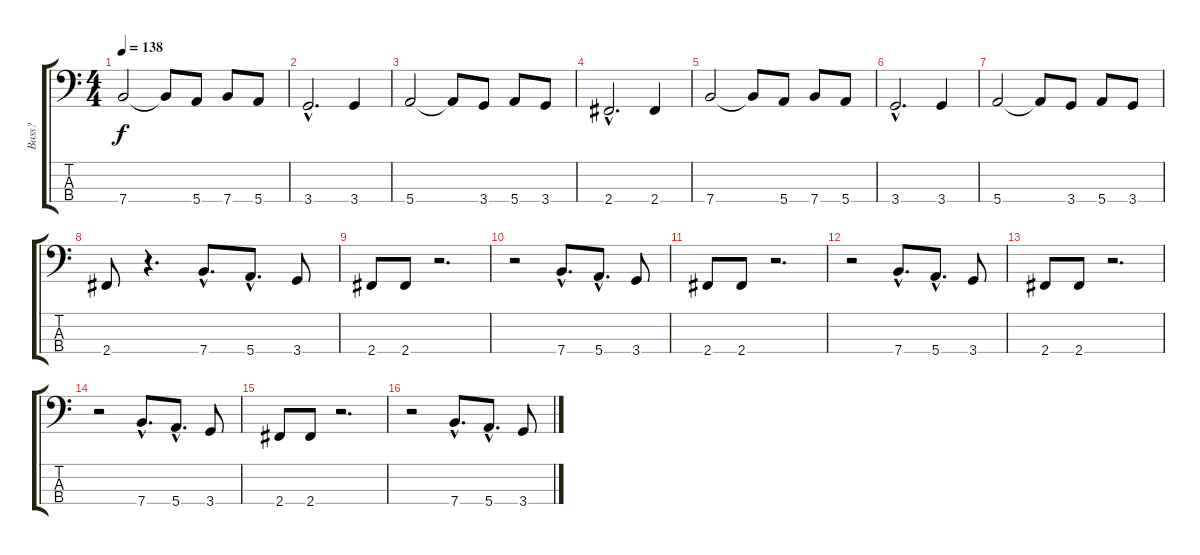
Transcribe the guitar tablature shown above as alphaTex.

\track ("Bass?" "Bass?") {instrument electricbassfinger}
\staff {score tabs}
\tuning (G2 D2 A1 E1) {hide}
\ts (4 4)
\tempo 138
\clef f4
\ks c
7.4.2{dy f} 7.4{t}.8 5.4.8 7.4.8 5.4.8 |
3.4{hac}.2{d} 3.4.4 |
5.4.2 5.4{t}.8 3.4.8 5.4.8 3.4.8 |
2.4{hac}.2{d} 2.4.4 |
7.4.2 7.4{t}.8 5.4.8 7.4.8 5.4.8 |
3.4{hac}.2{d} 3.4.4 |
5.4.2 5.4{t}.8 3.4.8 5.4.8 3.4.8 |
2.4.8 r.4{d} 7.4{hac}.8{d} 5.4{hac}.8{d} 3.4.8 |
2.4.8 2.4.8 r.2{d} |
r.2 7.4{hac}.8{d} 5.4{hac}.8{d} 3.4.8 |
2.4.8 2.4.8 r.2{d} |
r.2 7.4{hac}.8{d} 5.4{hac}.8{d} 3.4.8 |
2.4.8 2.4.8 r.2{d} |
r.2 7.4{hac}.8{d} 5.4{hac}.8{d} 3.4.8 |
2.4.8 2.4.8 r.2{d} |
r.2 7.4{hac}.8{d} 5.4{hac}.8{d} 3.4.8
